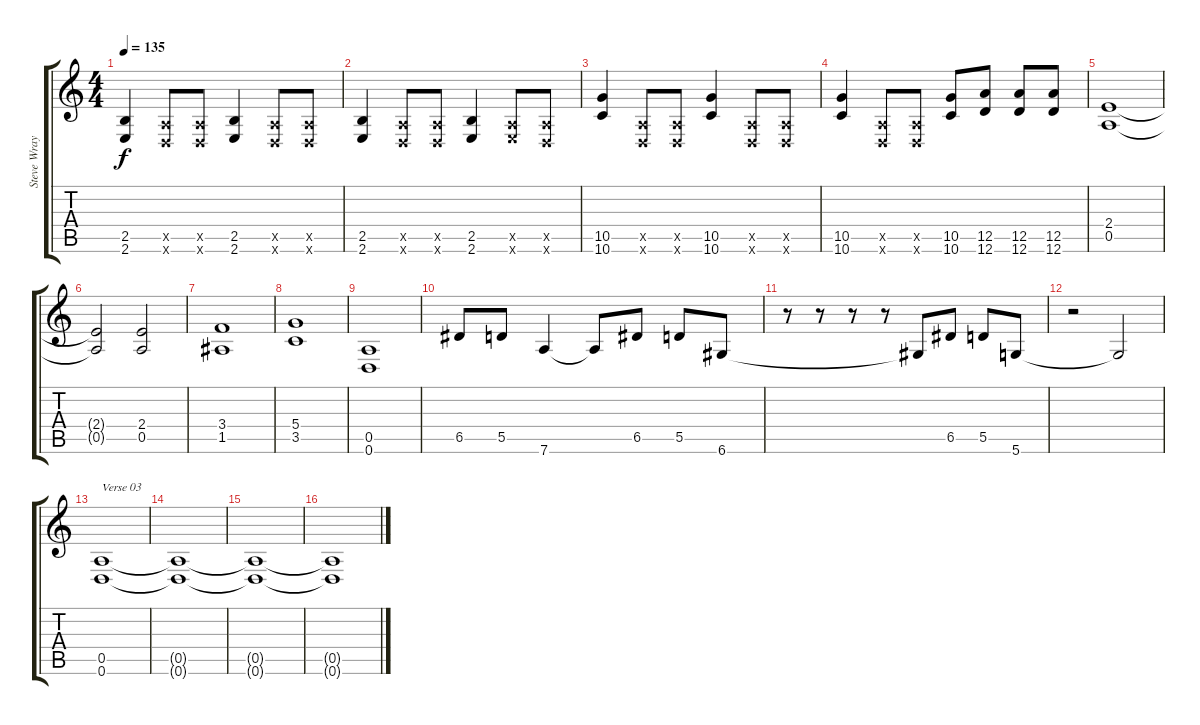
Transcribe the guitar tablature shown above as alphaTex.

\track ("Steve Wray" "Steve Wray") {instrument distortionguitar}
\staff {score tabs}
\tuning (E4 B3 G3 D3 A2 D2) {hide}
\ts (4 4)
\tempo 135
\clef g2
\ks c
(2.5 2.6).4{dy f} (0.5{x} 0.6{x}).8 (0.5{x} 0.6{x}).8 (2.5 2.6).4 (0.5{x} 0.6{x}).8 (0.5{x} 0.6{x}).8 |
(2.5 2.6).4 (0.5{x} 0.6{x}).8 (0.5{x} 0.6{x}).8 (2.5 2.6).4 (0.5{x} 2.6{x}).8 (0.5{x} 0.6{x}).8 |
(10.5 10.6).4 (0.5{x} 0.6{x}).8 (0.5{x} 0.6{x}).8 (10.5 10.6).4 (0.5{x} 0.6{x}).8 (0.5{x} 0.6{x}).8 |
(10.5 10.6).4 (0.5{x} 0.6{x}).8 (0.5{x} 0.6{x}).8 (10.5 10.6).8 (12.5 12.6).8 (12.5 12.6).8 (12.5 12.6).8 |
(2.4 0.5).1 |
(2.4{t} 0.5{t}).2 (2.4 0.5).2 |
(3.4 1.5).1 |
(5.4 3.5).1 |
(0.5 0.6).1 |
6.5.8 5.5.8 7.6.4 7.6{t}.8 6.5.8 5.5.8 6.6.8 |
r.8 r.8 r.8 r.8 6.6{t}.8 6.5.8 5.5.8 5.6.8 |
r.2 5.6{t}.2 |
(0.5 0.6).1{txt "Verse 03"} |
(0.5{t} 0.6{t}).1 |
(0.5{t} 0.6{t}).1{volume 11} |
(0.5{t} 0.6{t}).1{volume 9}
